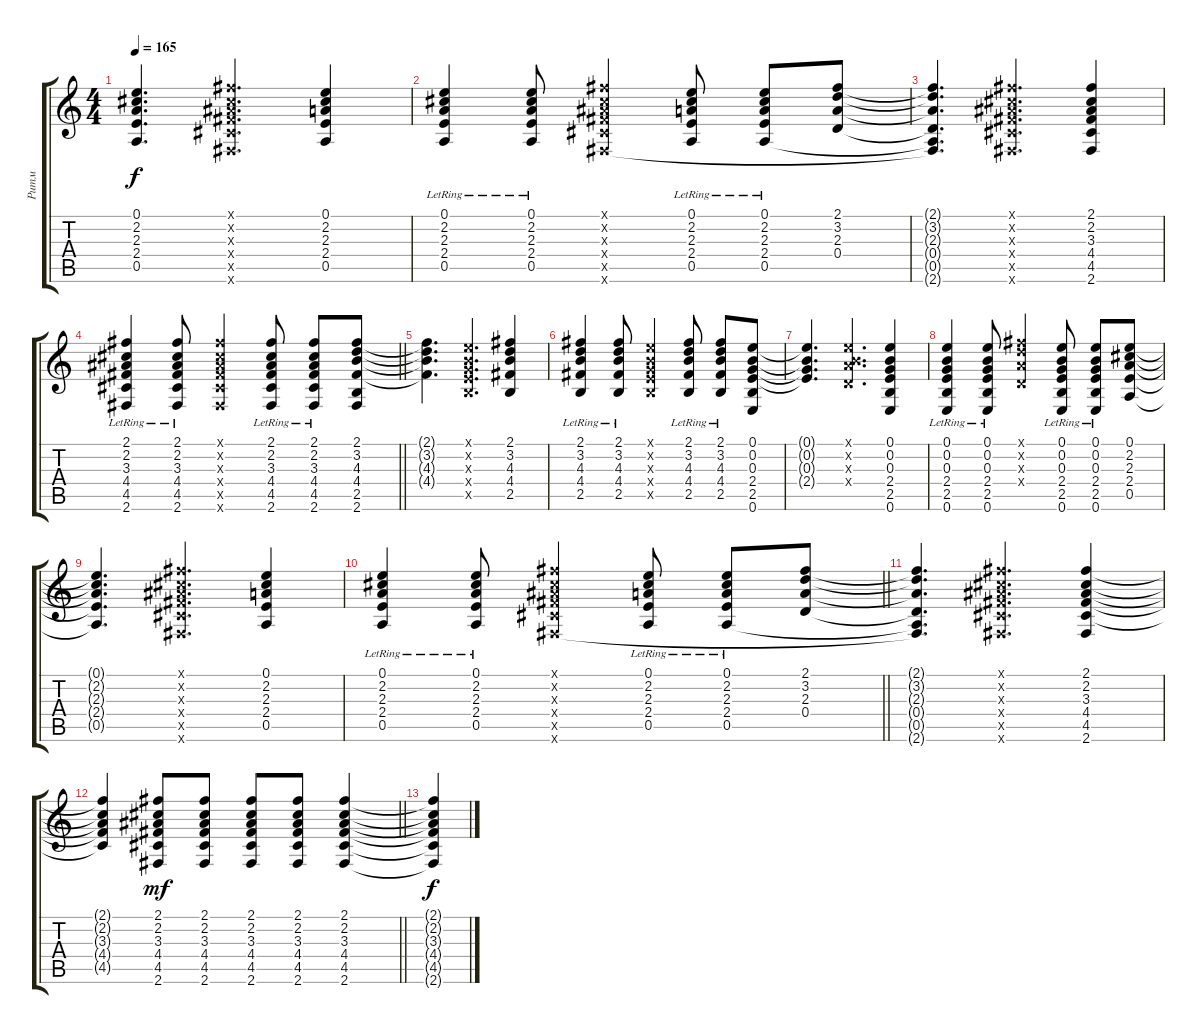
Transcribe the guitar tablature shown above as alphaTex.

\track ("Ритм" "Ритм") {instrument acousticguitarsteel}
\staff {score tabs}
\tuning (E4 B3 G3 D3 A2 E2) {hide}
\ts (4 4)
\tempo 165
\clef g2
\ks c
(0.1{t} 2.2{t} 2.3{t} 2.4{t} 0.5{t}).4{d dy f} (2.1{x} 2.2{x} 3.3{x} 4.4{x} 4.5{x} 2.6{x}).4{d} (0.1 2.2 2.3 2.4 0.5).4 |
(0.1{lr} 2.2{lr} 2.3{lr} 2.4 0.5).4 (0.1{lr} 2.2{lr} 2.3{lr} 2.4 0.5).8 (2.1{x} 2.2{x} 3.3{x} 4.4{x} 4.5{x} 2.6{x}).4 (0.1{lr} 2.2{lr} 2.3 2.4 0.5).8 (0.1{lr} 2.2{lr} 2.3{lr} 2.4 0.5).8 (2.1 3.2 2.3 0.4).8 |
(2.1{t} 3.2{t} 2.3{t} 0.4{t} 0.5{t} 2.6{t}).4{d} (2.1{x} 2.2{x} 3.3{x} 4.4{x} 4.5{x} 2.6{x}).4{d} (2.1 2.2 3.3 4.4 4.5 2.6).4 |
\barLineRight lightlight
(2.1{lr} 2.2{lr} 3.3{lr} 4.4 4.5 2.6).4 (2.1{lr} 2.2{lr} 3.3{lr} 4.4 4.5 2.6).8 (2.1{x} 2.2{x} 3.3{x} 4.4{x} 4.5{x} 2.6{x}).4 (2.1{lr} 2.2{lr} 3.3 4.4 4.5 2.6).8 (2.1{lr} 2.2{lr} 3.3{lr} 4.4 4.5 2.6).8 (2.1 3.2 4.3 4.4 2.5 2.6).8 |
(2.1{t} 3.2{t} 4.3{t} 4.4{t}).4{d} (0.1{x} 0.2{x} 0.3{x} 2.4{x} 2.5{x}).4{d} (2.1 3.2 4.3 4.4 2.5).4 |
(2.1{lr} 3.2{lr} 4.3{lr} 4.4 2.5).4 (2.1{lr} 3.2{lr} 4.3{lr} 4.4 2.5).8 (0.1{x} 0.2{x} 0.3{x} 2.4{x} 2.5{x}).4 (2.1{lr} 3.2{lr} 4.3{lr} 4.4 2.5).8 (2.1{lr} 3.2{lr} 4.3{lr} 4.4 2.5).8 (0.1 0.2 0.3 2.4 2.5 0.6).8 |
(0.1{t} 0.2{t} 0.3{t} 2.4{t}).4{d} (0.1{x} 0.2{x} 2.3{x} 0.4{x}).4{d} (0.1 0.2 0.3 2.4 2.5 0.6).4 |
(0.1{lr} 0.2{lr} 0.3{lr} 2.4 2.5 0.6).4 (0.1{lr} 0.2 0.3{lr} 2.4 2.5 0.6).8 (2.1{x} 3.2{x} 2.3{x} 0.4{x}).4 (0.1{lr} 0.2{lr} 0.3{lr} 2.4 2.5 0.6).8 (0.1{lr} 0.2{lr} 0.3{lr} 2.4 2.5 0.6).8 (0.1 2.2 2.3 2.4 0.5).8 |
(0.1{t} 2.2{t} 2.3{t} 2.4{t} 0.5{t}).4{d} (2.1{x} 2.2{x} 3.3{x} 4.4{x} 4.5{x} 2.6{x}).4{d} (0.1 2.2 2.3 2.4 0.5).4 |
\barLineRight lightlight
(0.1{lr} 2.2{lr} 2.3{lr} 2.4 0.5).4 (0.1{lr} 2.2{lr} 2.3{lr} 2.4 0.5).8 (2.1{x} 2.2{x} 3.3{x} 4.4{x} 4.5{x} 2.6{x}).4 (0.1{lr} 2.2{lr} 2.3 2.4 0.5).8 (0.1{lr} 2.2{lr} 2.3{lr} 2.4 0.5).8 (2.1 3.2 2.3 0.4).8 |
(2.1{t} 3.2{t} 2.3{t} 0.4{t} 0.5{t} 2.6{t}).4{d} (2.1{x} 2.2{x} 3.3{x} 4.4{x} 4.5{x} 2.6{x}).4{d} (2.1 2.2 3.3 4.4 4.5 2.6).4 |
\barLineRight lightlight
(2.1{t} 2.2{t} 3.3{t} 4.4{t} 4.5{t}).4 (2.1 2.2 3.3 4.4 4.5 2.6).8{dy mf} (2.1 2.2 3.3 4.4 4.5 2.6).8 (2.1 2.2 3.3 4.4 4.5 2.6).8 (2.1 2.2 3.3 4.4 4.5 2.6).8 (2.1 2.2 3.3 4.4 4.5 2.6).4 |
(2.1{t} 2.2{t} 3.3{t} 4.4{t} 4.5{t} 2.6{t}).4{dy f}
